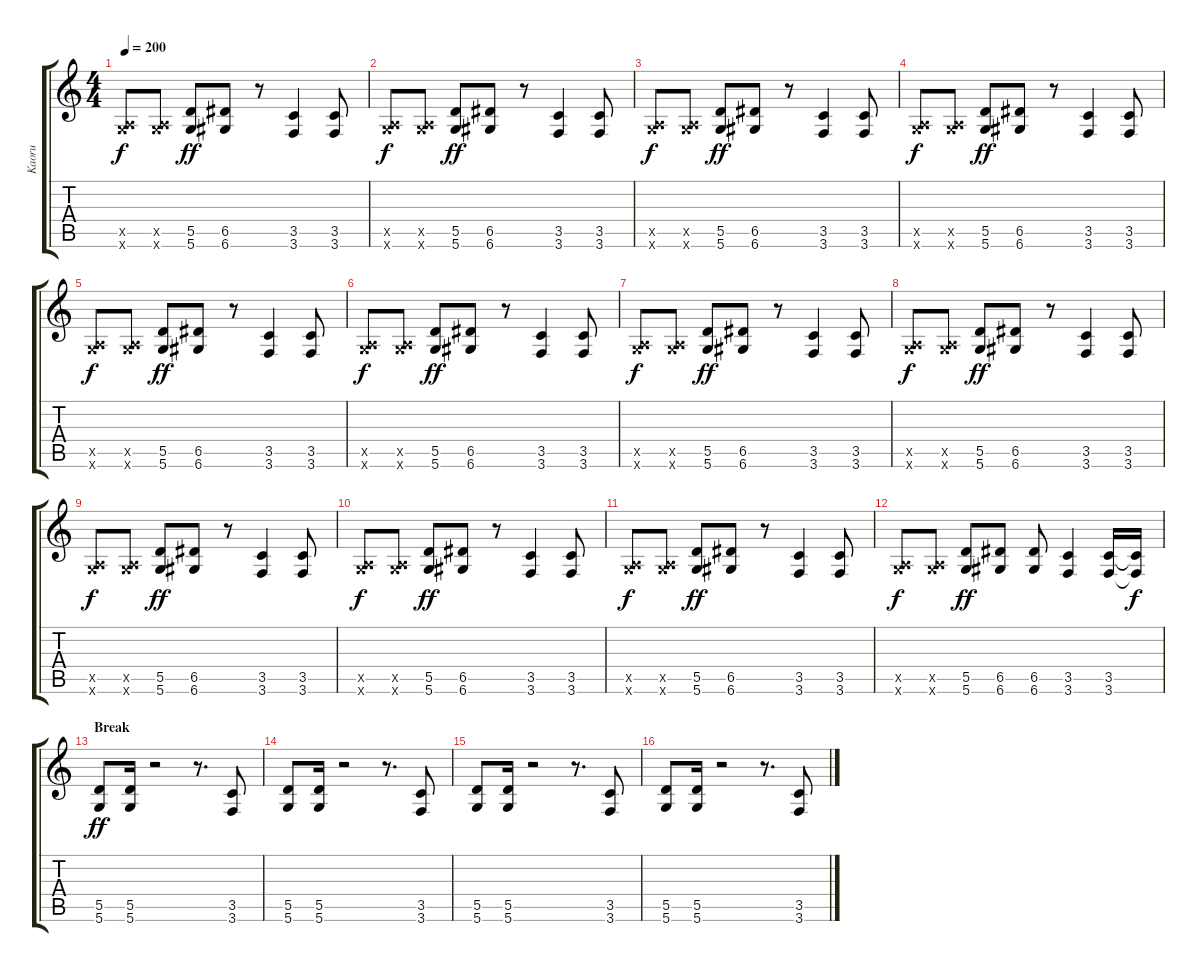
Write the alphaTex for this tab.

\track ("Kaoru" "Kaoru") {instrument distortionguitar}
\staff {score tabs}
\tuning (E4 B3 G3 D3 A2 D2) {hide}
\ts (4 4)
\tempo 200
\clef g2
\ks c
(0.5{x} 5.6{x}).8{dy f} (0.5{x} 5.6{x}).8 (5.5 5.6).8{dy ff} (6.5 6.6).8 r.8 (3.5 3.6).4 (3.5 3.6).8 |
(0.5{x} 5.6{x}).8{dy f} (0.5{x} 5.6{x}).8 (5.5 5.6).8{dy ff} (6.5 6.6).8 r.8 (3.5 3.6).4 (3.5 3.6).8 |
(0.5{x} 5.6{x}).8{dy f} (0.5{x} 5.6{x}).8 (5.5 5.6).8{dy ff} (6.5 6.6).8 r.8 (3.5 3.6).4 (3.5 3.6).8 |
(0.5{x} 5.6{x}).8{dy f} (0.5{x} 5.6{x}).8 (5.5 5.6).8{dy ff} (6.5 6.6).8 r.8 (3.5 3.6).4 (3.5 3.6).8 |
(0.5{x} 5.6{x}).8{dy f} (0.5{x} 5.6{x}).8 (5.5 5.6).8{dy ff} (6.5 6.6).8 r.8 (3.5 3.6).4 (3.5 3.6).8 |
(0.5{x} 5.6{x}).8{dy f} (0.5{x} 5.6{x}).8 (5.5 5.6).8{dy ff} (6.5 6.6).8 r.8 (3.5 3.6).4 (3.5 3.6).8 |
(0.5{x} 5.6{x}).8{dy f} (0.5{x} 5.6{x}).8 (5.5 5.6).8{dy ff} (6.5 6.6).8 r.8 (3.5 3.6).4 (3.5 3.6).8 |
(0.5{x} 5.6{x}).8{dy f} (0.5{x} 5.6{x}).8 (5.5 5.6).8{dy ff} (6.5 6.6).8 r.8 (3.5 3.6).4 (3.5 3.6).8 |
(0.5{x} 5.6{x}).8{dy f} (0.5{x} 5.6{x}).8 (5.5 5.6).8{dy ff} (6.5 6.6).8 r.8 (3.5 3.6).4 (3.5 3.6).8 |
(0.5{x} 5.6{x}).8{dy f} (0.5{x} 5.6{x}).8 (5.5 5.6).8{dy ff} (6.5 6.6).8 r.8 (3.5 3.6).4 (3.5 3.6).8 |
(0.5{x} 5.6{x}).8{dy f} (0.5{x} 5.6{x}).8 (5.5 5.6).8{dy ff} (6.5 6.6).8 r.8 (3.5 3.6).4 (3.5 3.6).8 |
(0.5{x} 5.6{x}).8{dy f} (0.5{x} 5.6{x}).8 (5.5 5.6).8{dy ff} (6.5 6.6).8 (6.5 6.6).8 (3.5 3.6).4 (3.5 3.6).16 (3.5{t} 3.6{t}).16{dy f} |
\section ("" "Break")
(5.5 5.6).8{dy ff} (5.5 5.6).16 r.2 r.8{d} (3.5 3.6).8 |
(5.5 5.6).8 (5.5 5.6).16 r.2 r.8{d} (3.5 3.6).8 |
(5.5 5.6).8 (5.5 5.6).16 r.2 r.8{d} (3.5 3.6).8 |
(5.5 5.6).8 (5.5 5.6).16 r.2 r.8{d} (3.5 3.6).8
